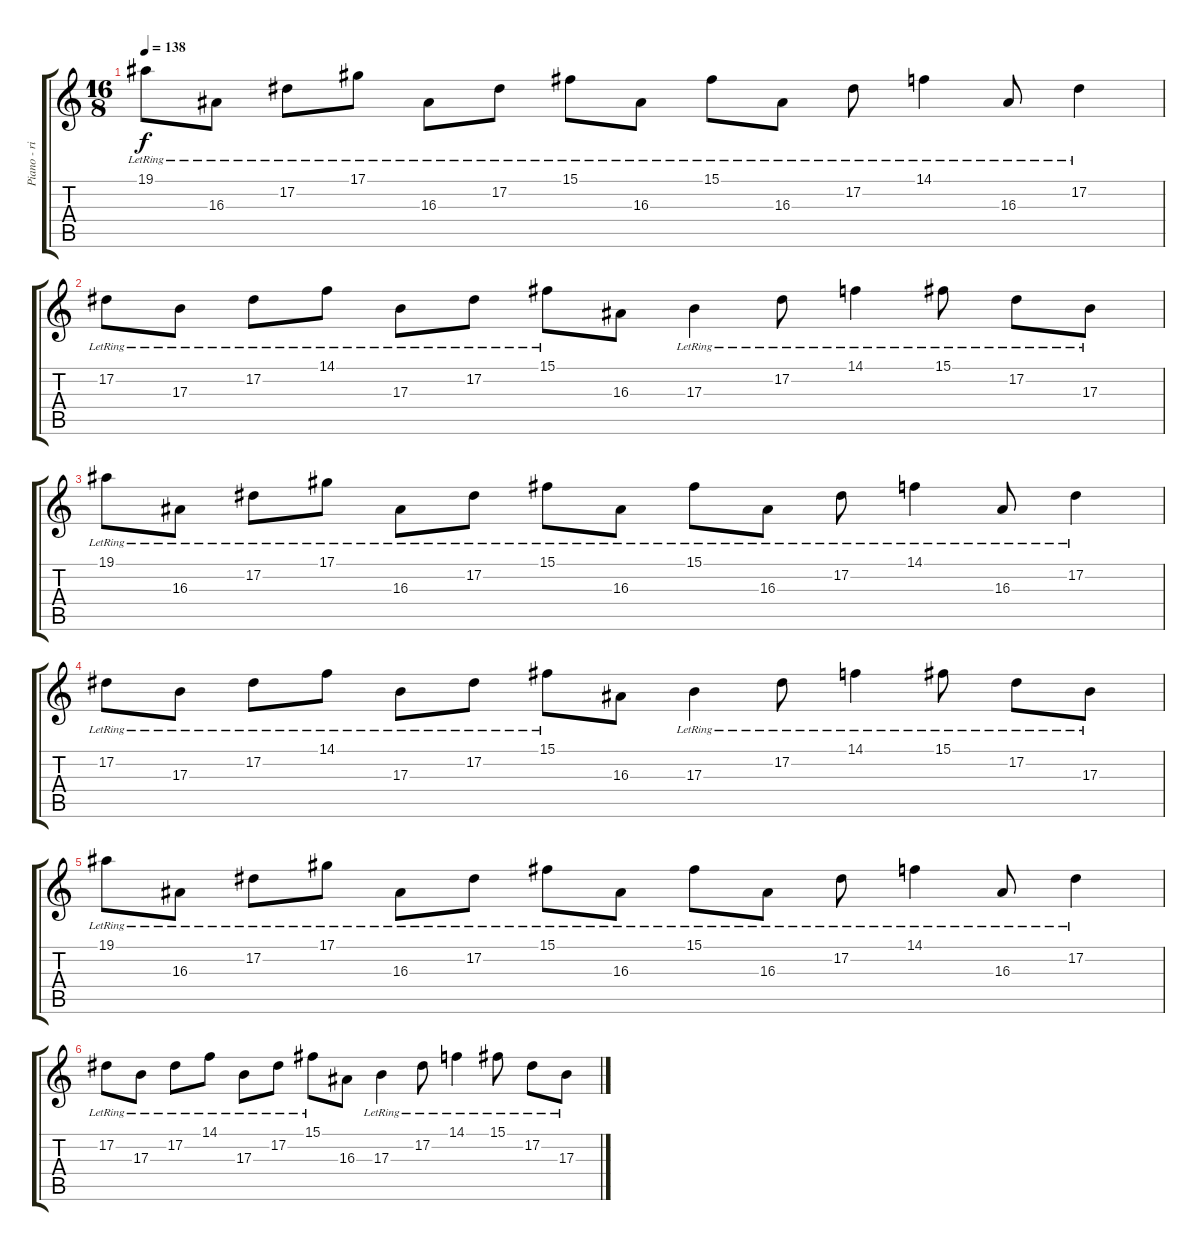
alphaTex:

\track ("Piano - right/choir" "Piano - ri") {instrument electricgrandpiano}
\staff {score tabs}
\tuning (Eb4 Bb3 Gb3 Db3 Ab2 Eb2) {hide}
\ts (16 8)
\tempo 138
\clef g2
\ks c
19.1{lr}.8{dy f volume 3} 16.3{lr}.8 17.2{lr}.8 17.1{lr}.8 16.3{lr}.8 17.2{lr}.8 15.1{lr}.8 16.3{lr}.8 15.1{lr}.8 16.3{lr}.8 17.2{lr}.8 14.1{lr}.4 16.3{lr}.8 17.2{lr}.4 |
17.2{lr}.8 17.3{lr}.8 17.2{lr}.8 14.1{lr}.8 17.3{lr}.8 17.2{lr}.8 15.1{lr}.8 16.3.8 17.3{lr}.4 17.2{lr}.8 14.1{lr}.4 15.1{lr}.8 17.2{lr}.8 17.3{lr}.8 |
19.1{lr}.8{volume 1} 16.3{lr}.8 17.2{lr}.8 17.1{lr}.8 16.3{lr}.8 17.2{lr}.8 15.1{lr}.8 16.3{lr}.8 15.1{lr}.8 16.3{lr}.8 17.2{lr}.8 14.1{lr}.4 16.3{lr}.8 17.2{lr}.4 |
17.2{lr}.8 17.3{lr}.8 17.2{lr}.8 14.1{lr}.8 17.3{lr}.8 17.2{lr}.8 15.1{lr}.8 16.3.8 17.3{lr}.4 17.2{lr}.8 14.1{lr}.4 15.1{lr}.8 17.2{lr}.8 17.3{lr}.8 |
19.1{lr}.8 16.3{lr}.8 17.2{lr}.8 17.1{lr}.8 16.3{lr}.8 17.2{lr}.8 15.1{lr}.8 16.3{lr}.8 15.1{lr}.8 16.3{lr}.8 17.2{lr}.8 14.1{lr}.4 16.3{lr}.8 17.2{lr}.4 |
17.2{lr}.8 17.3{lr}.8 17.2{lr}.8 14.1{lr}.8 17.3{lr}.8 17.2{lr}.8 15.1{lr}.8 16.3.8 17.3{lr}.4 17.2{lr}.8 14.1{lr}.4 15.1{lr}.8 17.2{lr}.8 17.3{lr}.8
